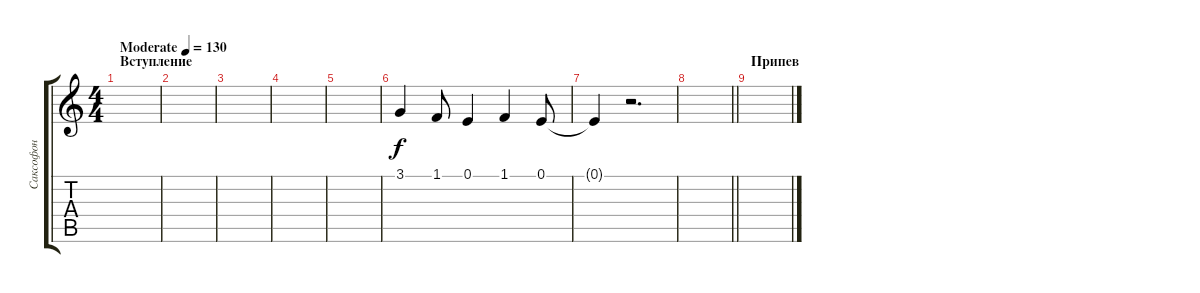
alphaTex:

\track ("Саксофон" "Саксофон") {instrument altosax}
\staff {score tabs}
\tuning (E4 B3 G3 D3 A2 D2) {hide}
\ts (4 4)
\section ("" "Вступление")
\tempo (130 "Moderate")
\clef g2
\ks c
|
|
|
|
|
3.1.4 1.1.8 0.1.4 1.1.4 0.1.8 |
0.1{t}.4 r.2{d} |
\barLineRight lightlight
|
\section ("" "Припев")
